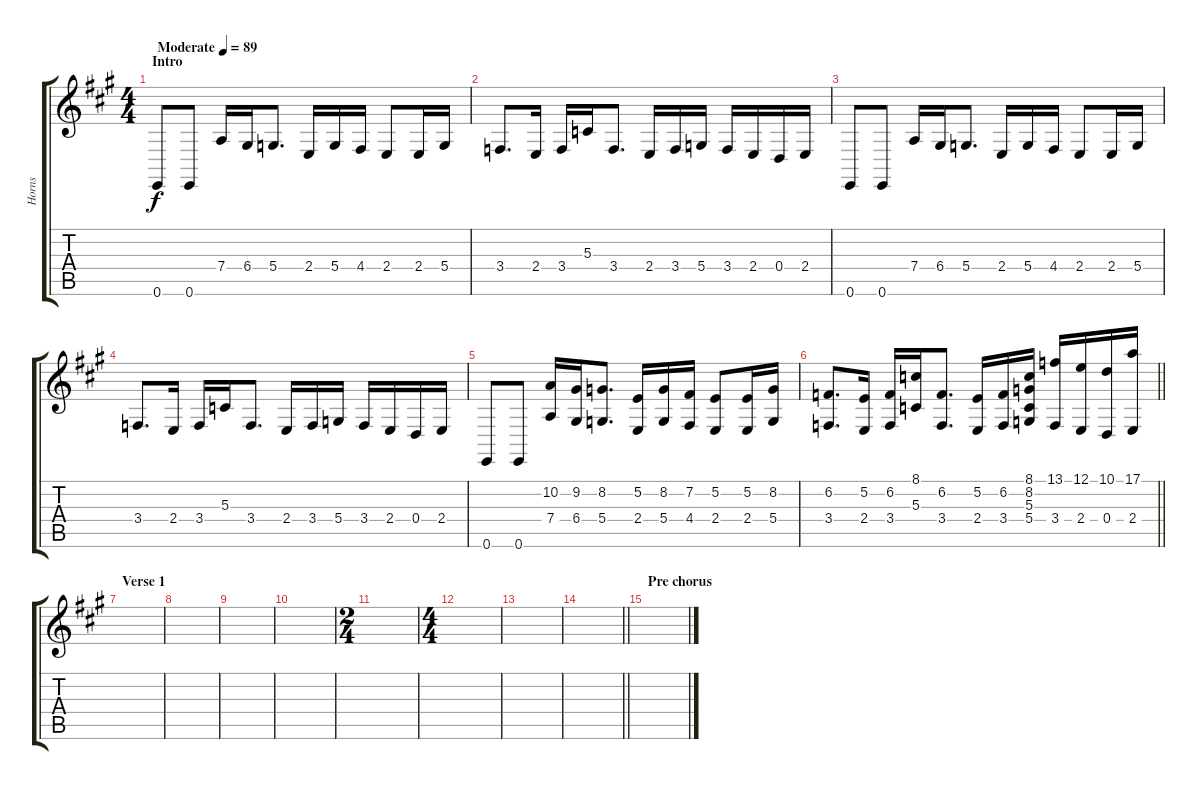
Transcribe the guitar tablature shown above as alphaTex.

\track ("Horns" "Horns") {instrument trumpet}
\staff {score tabs}
\tuning (E4 B3 G3 D3 A2 E2) {hide}
\ts (4 4)
\section ("" "Intro")
\tempo (89 "Moderate")
\clef g2
\ks a
0.6.8{dy f instrument trumpet} 0.6.8 7.4.16 6.4.16 5.4.8{d} 2.4.16 5.4.16 4.4.16 2.4.8 2.4.16 5.4.16 |
3.4.8{d} 2.4.16 3.4.16 5.3.16 3.4.8{d} 2.4.16 3.4.16 5.4.16 3.4.16 2.4.16 0.4.16 2.4.16 |
0.6.8 0.6.8 7.4.16 6.4.16 5.4.8{d} 2.4.16 5.4.16 4.4.16 2.4.8 2.4.16 5.4.16 |
3.4.8{d} 2.4.16 3.4.16 5.3.16 3.4.8{d} 2.4.16 3.4.16 5.4.16 3.4.16 2.4.16 0.4.16 2.4.16 |
0.6.8 0.6.8 (10.2 7.4).16 (9.2 6.4).16 (8.2 5.4).8{d} (5.2 2.4).16 (8.2 5.4).16 (7.2 4.4).16 (5.2 2.4).8 (5.2 2.4).16 (8.2 5.4).16 |
\barLineRight lightlight
(6.2 3.4).8{d} (5.2 2.4).16 (6.2 3.4).16 (8.1 5.3).16 (6.2 3.4).8{d} (5.2 2.4).16 (6.2 3.4).16 (8.1 8.2 5.3 5.4).16 (13.1 3.4).16 (12.1 2.4).16 (10.1 0.4).16 (17.1 2.4).16 |
\section ("" "Verse 1")
|
|
|
|
\ts (2 4)
|
\ts (4 4)
|
|
\barLineRight lightlight
|
\section ("" "Pre chorus")
